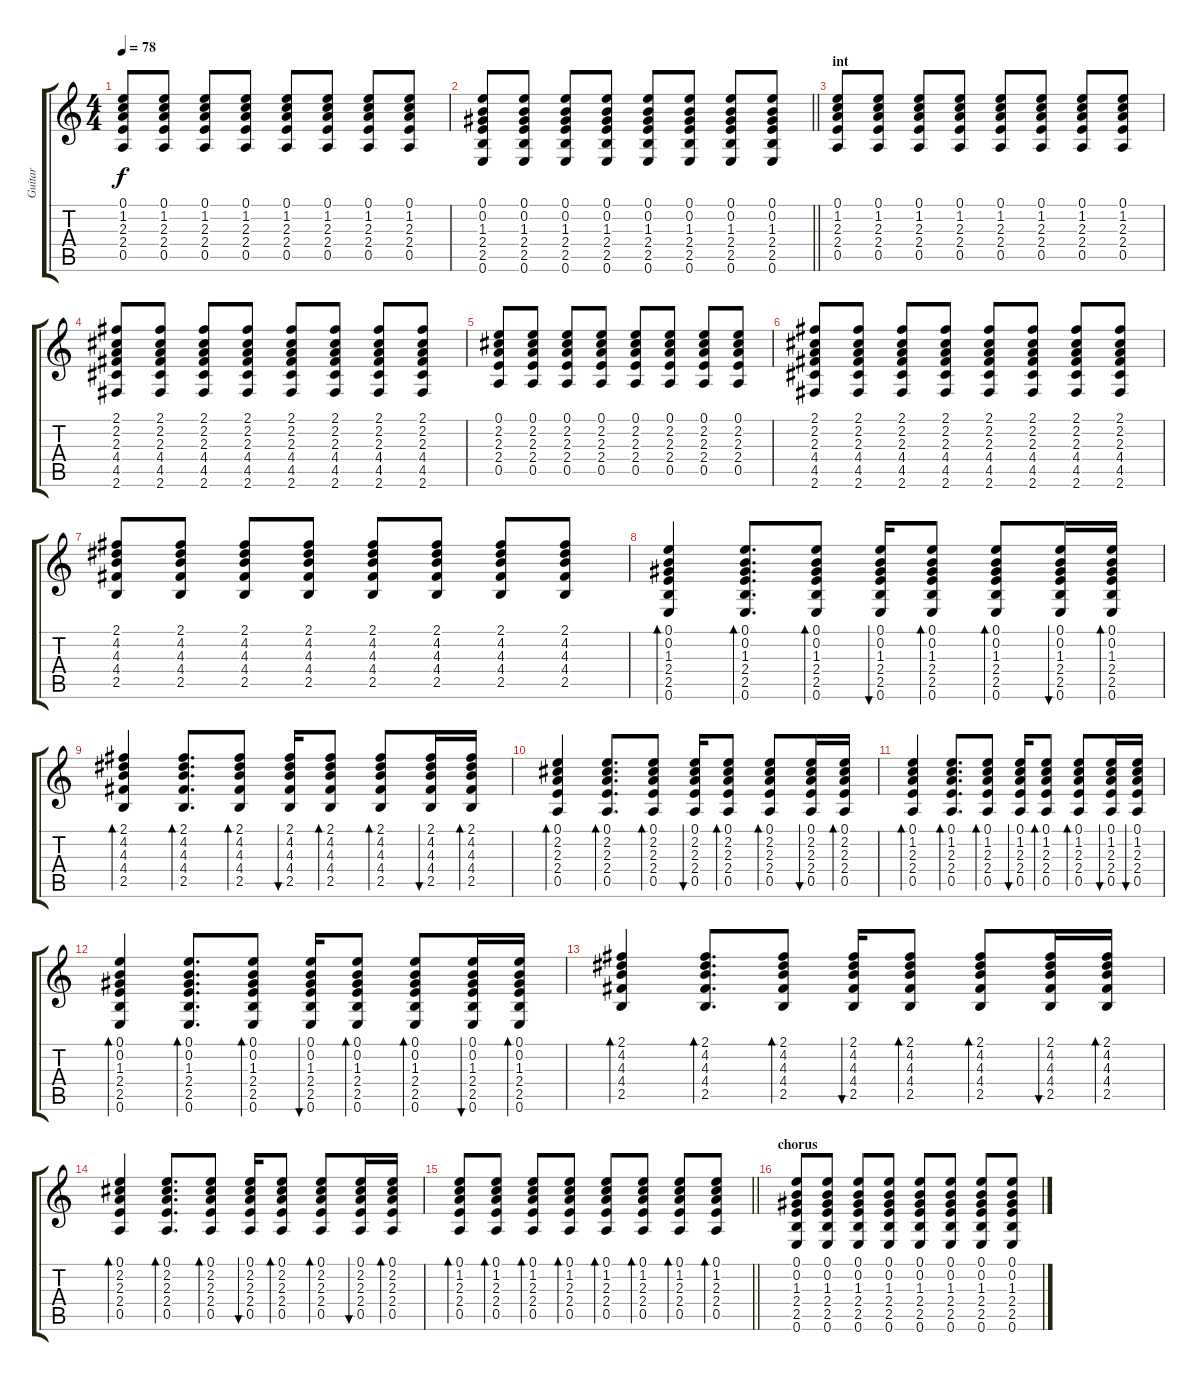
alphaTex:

\track ("Guitar" "Guitar") {instrument acousticguitarsteel}
\staff {score tabs}
\tuning (E4 B3 G3 D3 A2 E2) {hide}
\ts (4 4)
\tempo 78
\clef g2
\ks c
(0.1 1.2 2.3 2.4 0.5).8{dy f} (0.1 1.2 2.3 2.4 0.5).8 (0.1 1.2 2.3 2.4 0.5).8 (0.1 1.2 2.3 2.4 0.5).8 (0.1 1.2 2.3 2.4 0.5).8 (0.1 1.2 2.3 2.4 0.5).8 (0.1 1.2 2.3 2.4 0.5).8 (0.1 1.2 2.3 2.4 0.5).8 |
\barLineRight lightlight
(0.1 0.2 1.3 2.4 2.5 0.6).8 (0.1 0.2 1.3 2.4 2.5 0.6).8 (0.1 0.2 1.3 2.4 2.5 0.6).8 (0.1 0.2 1.3 2.4 2.5 0.6).8 (0.1 0.2 1.3 2.4 2.5 0.6).8 (0.1 0.2 1.3 2.4 2.5 0.6).8 (0.1 0.2 1.3 2.4 2.5 0.6).8 (0.1 0.2 1.3 2.4 2.5 0.6).8 |
\section ("" "int")
(0.1 1.2 2.3 2.4 0.5).8 (0.1 1.2 2.3 2.4 0.5).8 (0.1 1.2 2.3 2.4 0.5).8 (0.1 1.2 2.3 2.4 0.5).8 (0.1 1.2 2.3 2.4 0.5).8 (0.1 1.2 2.3 2.4 0.5).8 (0.1 1.2 2.3 2.4 0.5).8 (0.1 1.2 2.3 2.4 0.5).8 |
(2.1 2.2 2.3 4.4 4.5 2.6).8 (2.1 2.2 2.3 4.4 4.5 2.6).8 (2.1 2.2 2.3 4.4 4.5 2.6).8 (2.1 2.2 2.3 4.4 4.5 2.6).8 (2.1 2.2 2.3 4.4 4.5 2.6).8 (2.1 2.2 2.3 4.4 4.5 2.6).8 (2.1 2.2 2.3 4.4 4.5 2.6).8 (2.1 2.2 2.3 4.4 4.5 2.6).8 |
(0.1 2.2 2.3 2.4 0.5).8 (0.1 2.2 2.3 2.4 0.5).8 (0.1 2.2 2.3 2.4 0.5).8 (0.1 2.2 2.3 2.4 0.5).8 (0.1 2.2 2.3 2.4 0.5).8 (0.1 2.2 2.3 2.4 0.5).8 (0.1 2.2 2.3 2.4 0.5).8 (0.1 2.2 2.3 2.4 0.5).8 |
(2.1 2.2 2.3 4.4 4.5 2.6).8 (2.1 2.2 2.3 4.4 4.5 2.6).8 (2.1 2.2 2.3 4.4 4.5 2.6).8 (2.1 2.2 2.3 4.4 4.5 2.6).8 (2.1 2.2 2.3 4.4 4.5 2.6).8 (2.1 2.2 2.3 4.4 4.5 2.6).8 (2.1 2.2 2.3 4.4 4.5 2.6).8 (2.1 2.2 2.3 4.4 4.5 2.6).8 |
(2.1 4.2 4.3 4.4 2.5).8 (2.1 4.2 4.3 4.4 2.5).8 (2.1 4.2 4.3 4.4 2.5).8 (2.1 4.2 4.3 4.4 2.5).8 (2.1 4.2 4.3 4.4 2.5).8 (2.1 4.2 4.3 4.4 2.5).8 (2.1 4.2 4.3 4.4 2.5).8 (2.1 4.2 4.3 4.4 2.5).8 |
(0.1 0.2 1.3 2.4 2.5 0.6).4{bd 60} (0.1 0.2 1.3 2.4 2.5 0.6).8{d bd 30} (0.1 0.2 1.3 2.4 2.5 0.6).8{bd 30} (0.1 0.2 1.3 2.4 2.5 0.6).16{bu 30} (0.1 0.2 1.3 2.4 2.5 0.6).8{bd 30} (0.1 0.2 1.3 2.4 2.5 0.6).8{bd 30} (0.1 0.2 1.3 2.4 2.5 0.6).16{bu 60} (0.1 0.2 1.3 2.4 2.5 0.6).16{bd 30} |
(2.1 4.2 4.3 4.4 2.5).4{bd 60} (2.1 4.2 4.3 4.4 2.5).8{d bd 30} (2.1 4.2 4.3 4.4 2.5).8{bd 30} (2.1 4.2 4.3 4.4 2.5).16{bu 30} (2.1 4.2 4.3 4.4 2.5).8{bd 30} (2.1 4.2 4.3 4.4 2.5).8{bd 30} (2.1 4.2 4.3 4.4 2.5).16{bu 30} (2.1 4.2 4.3 4.4 2.5).16{bd 30} |
(0.1 2.2 2.3 2.4 0.5).4{bd 60} (0.1 2.2 2.3 2.4 0.5).8{d bd 30} (0.1 2.2 2.3 2.4 0.5).8{bd 30} (0.1 2.2 2.3 2.4 0.5).16{bu 30} (0.1 2.2 2.3 2.4 0.5).8{bd 30} (0.1 2.2 2.3 2.4 0.5).8{bd 30} (0.1 2.2 2.3 2.4 0.5).16{bu 30} (0.1 2.2 2.3 2.4 0.5).16{bd 30} |
(0.1 1.2 2.3 2.4 0.5).4{bd 60} (0.1 1.2 2.3 2.4 0.5).8{d bd 30} (0.1 1.2 2.3 2.4 0.5).8{bd 30} (0.1 1.2 2.3 2.4 0.5).16{bu 30} (0.1 1.2 2.3 2.4 0.5).8{bd 30} (0.1 1.2 2.3 2.4 0.5).8{bd 30} (0.1 1.2 2.3 2.4 0.5).16{bu 30} (0.1 1.2 2.3 2.4 0.5).16{bu 30} |
(0.1 0.2 1.3 2.4 2.5 0.6).4{bd 60} (0.1 0.2 1.3 2.4 2.5 0.6).8{d bd 30} (0.1 0.2 1.3 2.4 2.5 0.6).8{bd 30} (0.1 0.2 1.3 2.4 2.5 0.6).16{bu 30} (0.1 0.2 1.3 2.4 2.5 0.6).8{bd 30} (0.1 0.2 1.3 2.4 2.5 0.6).8{bd 30} (0.1 0.2 1.3 2.4 2.5 0.6).16{bu 60} (0.1 0.2 1.3 2.4 2.5 0.6).16{bd 30} |
(2.1 4.2 4.3 4.4 2.5).4{bd 60} (2.1 4.2 4.3 4.4 2.5).8{d bd 30} (2.1 4.2 4.3 4.4 2.5).8{bd 30} (2.1 4.2 4.3 4.4 2.5).16{bu 30} (2.1 4.2 4.3 4.4 2.5).8{bd 30} (2.1 4.2 4.3 4.4 2.5).8{bd 30} (2.1 4.2 4.3 4.4 2.5).16{bu 30} (2.1 4.2 4.3 4.4 2.5).16{bd 30} |
(0.1 2.2 2.3 2.4 0.5).4{bd 60} (0.1 2.2 2.3 2.4 0.5).8{d bd 30} (0.1 2.2 2.3 2.4 0.5).8{bd 30} (0.1 2.2 2.3 2.4 0.5).16{bu 30} (0.1 2.2 2.3 2.4 0.5).8{bd 30} (0.1 2.2 2.3 2.4 0.5).8{bd 30} (0.1 2.2 2.3 2.4 0.5).16{bu 30} (0.1 2.2 2.3 2.4 0.5).16{bd 30} |
\barLineRight lightlight
(0.1 1.2 2.3 2.4 0.5).8{bd 60} (0.1 1.2 2.3 2.4 0.5).8{bd 60} (0.1 1.2 2.3 2.4 0.5).8{bd 60} (0.1 1.2 2.3 2.4 0.5).8{bd 60} (0.1 1.2 2.3 2.4 0.5).8{bd 60} (0.1 1.2 2.3 2.4 0.5).8{bd 60} (0.1 1.2 2.3 2.4 0.5).8{bd 60} (0.1 1.2 2.3 2.4 0.5).8{bd 60} |
\section ("" "chorus")
(0.1 0.2 1.3 2.4 2.5 0.6).8 (0.1 0.2 1.3 2.4 2.5 0.6).8 (0.1 0.2 1.3 2.4 2.5 0.6).8 (0.1 0.2 1.3 2.4 2.5 0.6).8 (0.1 0.2 1.3 2.4 2.5 0.6).8 (0.1 0.2 1.3 2.4 2.5 0.6).8 (0.1 0.2 1.3 2.4 2.5 0.6).8 (0.1 0.2 1.3 2.4 2.5 0.6).8
